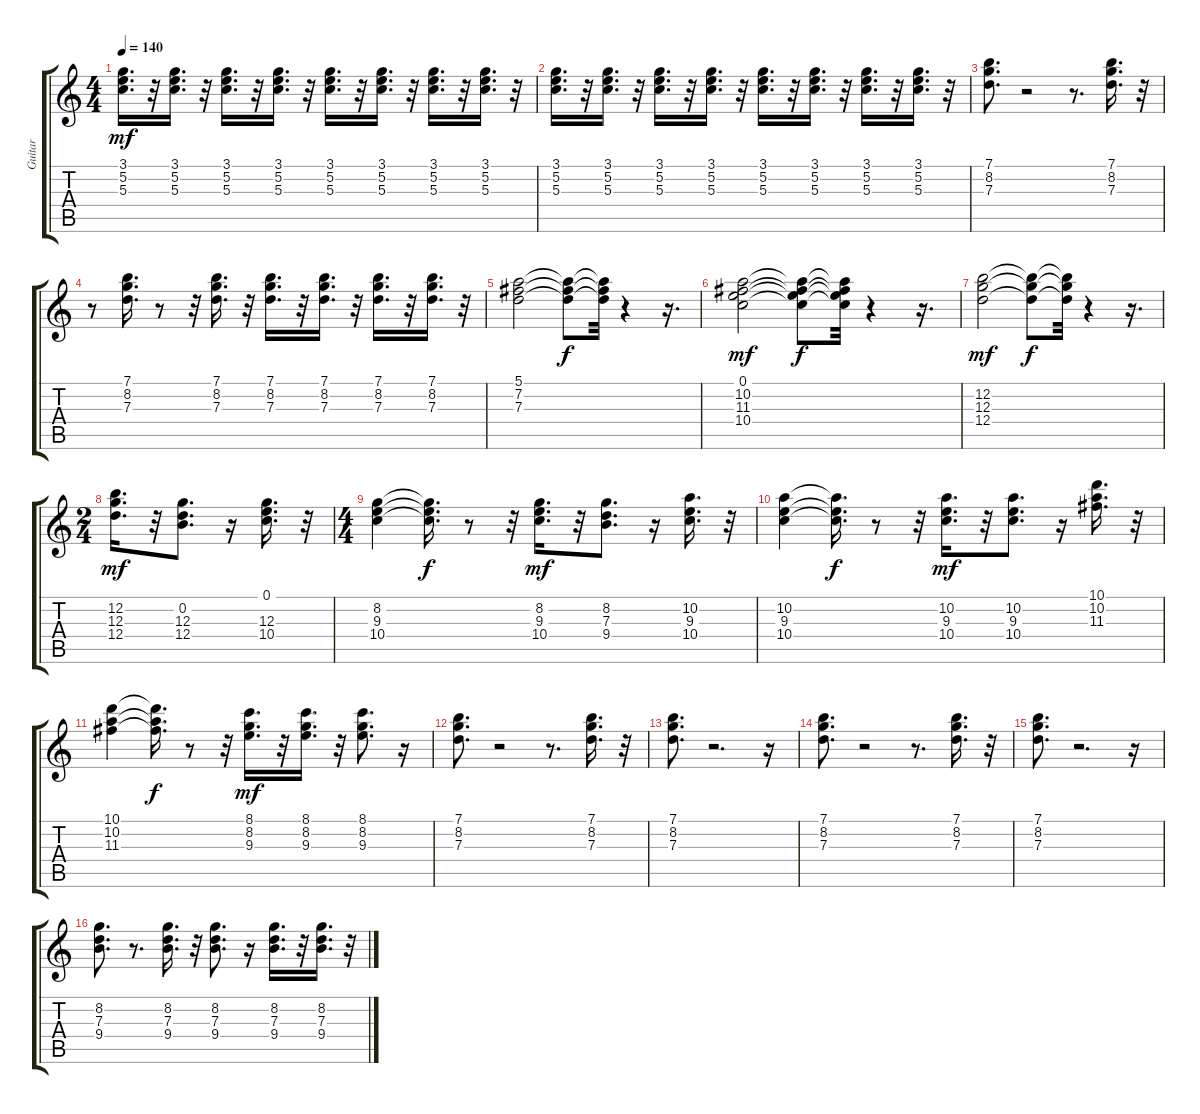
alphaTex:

\track ("Guitar" "Guitar") {instrument overdrivenguitar}
\staff {score tabs}
\tuning (E4 B3 G3 D3 A2 E2) {hide}
\ts (4 4)
\tempo 140
\clef g2
\ks c
(3.1 5.2 5.3).16{d dy mf} r.32 (3.1 5.2 5.3).16{d} r.32 (3.1 5.2 5.3).16{d} r.32 (3.1 5.2 5.3).16{d} r.32 (3.1 5.2 5.3).16{d} r.32 (3.1 5.2 5.3).16{d} r.32 (3.1 5.2 5.3).16{d} r.32 (3.1 5.2 5.3).16{d} r.32 |
(3.1 5.2 5.3).16{d} r.32 (3.1 5.2 5.3).16{d} r.32 (3.1 5.2 5.3).16{d} r.32 (3.1 5.2 5.3).16{d} r.32 (3.1 5.2 5.3).16{d} r.32 (3.1 5.2 5.3).16{d} r.32 (3.1 5.2 5.3).16{d} r.32 (3.1 5.2 5.3).16{d} r.32 |
(7.1 8.2 7.3).8{d} r.2 r.8{d} (7.1 8.2 7.3).16{d} r.32 |
r.8 (7.1 8.2 7.3).16{d} r.8 r.32 (7.1 8.2 7.3).16{d} r.32 (7.1 8.2 7.3).16{d} r.32 (7.1 8.2 7.3).16{d} r.32 (7.1 8.2 7.3).16{d} r.32 (7.1 8.2 7.3).16{d} r.32 |
(5.1 7.2 7.3).2 (5.1{t} 7.2{t} 7.3{t}).8{dy f} (5.1{t} 7.2{t} 7.3{t}).32 r.4 r.16{d} |
(0.1 10.2 11.3 10.4).2{dy mf} (0.1{t} 10.2{t} 11.3{t} 10.4{t}).8{dy f} (0.1{t} 10.2{t} 11.3{t} 10.4{t}).32 r.4 r.16{d} |
(12.2 12.3 12.4).2{dy mf} (12.2{t} 12.3{t} 12.4{t}).8{dy f} (12.2{t} 12.3{t} 12.4{t}).32 r.4 r.16{d} |
\ts (2 4)
(12.2 12.3 12.4).16{d dy mf} r.32 (0.2 12.3 12.4).8{d} r.16 (0.1 12.3 10.4).16{d} r.32 |
\ts (4 4)
(8.2 9.3 10.4).4 (8.2{t} 9.3{t} 10.4{t}).16{d dy f} r.8 r.32 (8.2 9.3 10.4).16{d dy mf} r.32 (8.2 7.3 9.4).8{d} r.16 (10.2 9.3 10.4).16{d} r.32 |
(10.2 9.3 10.4).4 (10.2{t} 9.3{t} 10.4{t}).16{d dy f} r.8 r.32 (10.2 9.3 10.4).16{d dy mf} r.32 (10.2 9.3 10.4).8{d} r.16 (10.1 10.2 11.3).16{d} r.32 |
(10.1 10.2 11.3).4 (10.1{t} 10.2{t} 11.3{t}).16{d dy f} r.8 r.32 (8.1 8.2 9.3).16{d dy mf} r.32 (8.1 8.2 9.3).16{d} r.32 (8.1 8.2 9.3).8{d} r.16 |
(7.1 8.2 7.3).8{d} r.2 r.8{d} (7.1 8.2 7.3).16{d} r.32 |
(7.1 8.2 7.3).8{d} r.2{d} r.16 |
(7.1 8.2 7.3).8{d} r.2 r.8{d} (7.1 8.2 7.3).16{d} r.32 |
(7.1 8.2 7.3).8{d} r.2{d} r.16 |
(8.2 7.3 9.4).8{d} r.8{d} (8.2 7.3 9.4).16{d} r.32 (8.2 7.3 9.4).8{d} r.16 (8.2 7.3 9.4).16{d} r.32 (8.2 7.3 9.4).16{d} r.32
